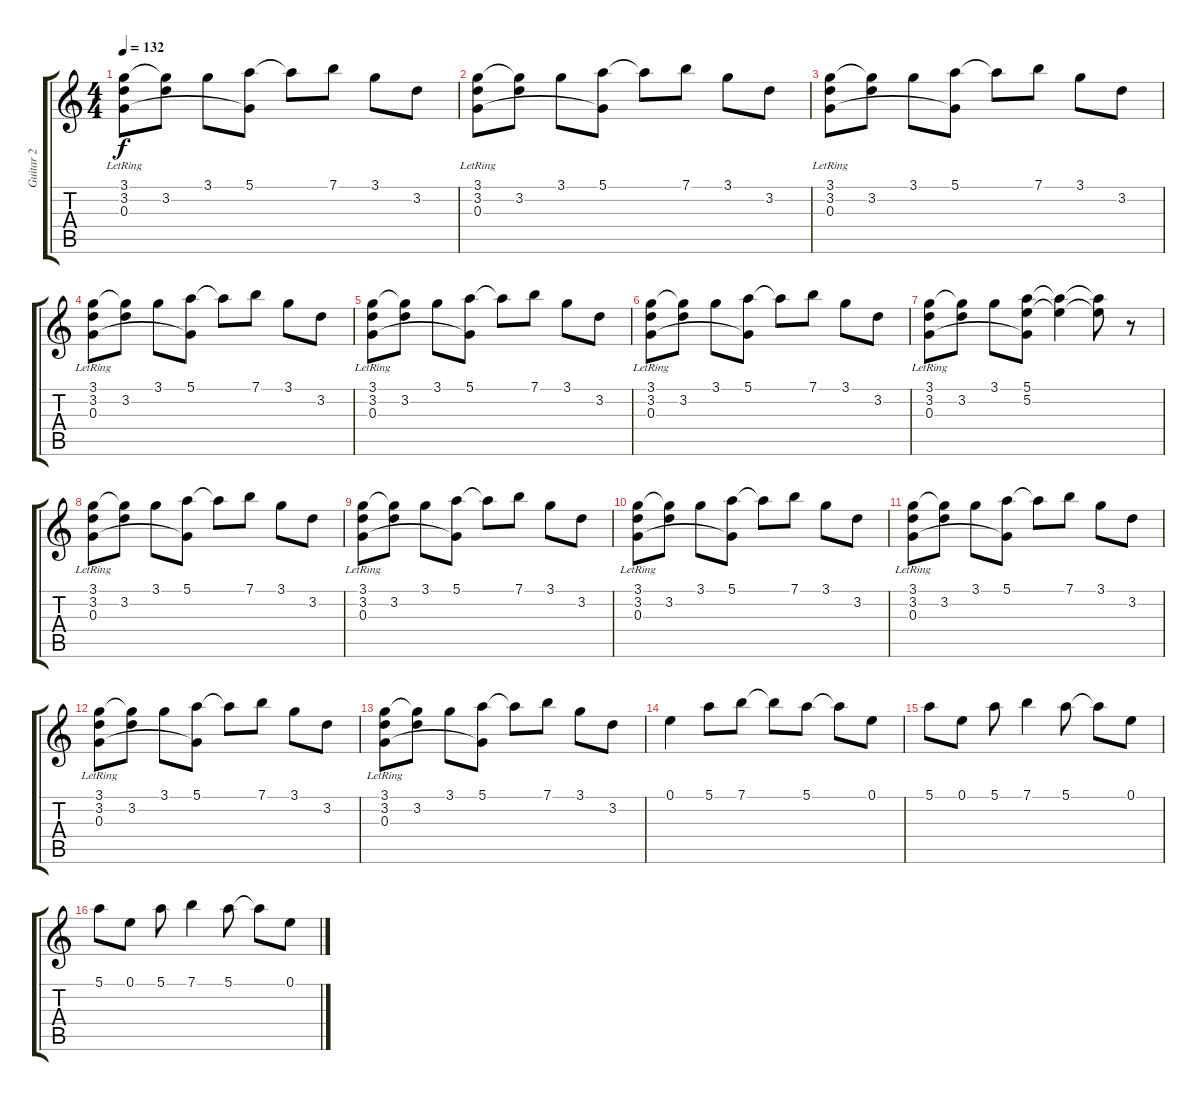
\track ("Guitar 2" "Guitar 2") {instrument distortionguitar}
\staff {score tabs}
\tuning (E4 B3 G3 D3 A2 E2) {hide}
\ts (4 4)
\tempo 132
\clef g2
\ks c
(3.1{lr} 3.2{lr} 0.3).8{dy f} (3.1{t} 3.2).8 3.1.8 (5.1 0.3{t}).8 5.1{t}.8 7.1.8 3.1.8 3.2.8 |
(3.1{lr} 3.2{lr} 0.3).8 (3.1{t} 3.2).8 3.1.8 (5.1 0.3{t}).8 5.1{t}.8 7.1.8 3.1.8 3.2.8 |
(3.1{lr} 3.2{lr} 0.3).8 (3.1{t} 3.2).8 3.1.8 (5.1 0.3{t}).8 5.1{t}.8 7.1.8 3.1.8 3.2.8 |
(3.1{lr} 3.2{lr} 0.3).8 (3.1{t} 3.2).8 3.1.8 (5.1 0.3{t}).8 5.1{t}.8 7.1.8 3.1.8 3.2.8 |
(3.1{lr} 3.2{lr} 0.3).8 (3.1{t} 3.2).8 3.1.8 (5.1 0.3{t}).8 5.1{t}.8 7.1.8 3.1.8 3.2.8 |
(3.1{lr} 3.2{lr} 0.3).8 (3.1{t} 3.2).8 3.1.8 (5.1 0.3{t}).8 5.1{t}.8 7.1.8 3.1.8 3.2.8 |
(3.1{lr} 3.2{lr} 0.3).8 (3.1{t} 3.2).8 3.1.8 (5.1 5.2 0.3{t}).8 (5.1{t} 5.2{t}).4 (5.1{t} 5.2{t}).8 r.8 |
(3.1{lr} 3.2{lr} 0.3).8 (3.1{t} 3.2).8 3.1.8 (5.1 0.3{t}).8 5.1{t}.8 7.1.8 3.1.8 3.2.8 |
(3.1{lr} 3.2{lr} 0.3).8 (3.1{t} 3.2).8 3.1.8 (5.1 0.3{t}).8 5.1{t}.8 7.1.8 3.1.8 3.2.8 |
(3.1{lr} 3.2{lr} 0.3).8 (3.1{t} 3.2).8 3.1.8 (5.1 0.3{t}).8 5.1{t}.8 7.1.8 3.1.8 3.2.8 |
(3.1{lr} 3.2{lr} 0.3).8 (3.1{t} 3.2).8 3.1.8 (5.1 0.3{t}).8 5.1{t}.8 7.1.8 3.1.8 3.2.8 |
(3.1{lr} 3.2{lr} 0.3).8 (3.1{t} 3.2).8 3.1.8 (5.1 0.3{t}).8 5.1{t}.8 7.1.8 3.1.8 3.2.8 |
(3.1{lr} 3.2{lr} 0.3).8 (3.1{t} 3.2).8 3.1.8 (5.1 0.3{t}).8 5.1{t}.8 7.1.8 3.1.8 3.2.8 |
0.1.4 5.1.8 7.1.8 7.1{t}.8 5.1.8 5.1{t}.8 0.1.8 |
5.1.8 0.1.8 5.1.8 7.1.4 5.1.8 5.1{t}.8 0.1.8 |
5.1.8 0.1.8 5.1.8 7.1.4 5.1.8 5.1{t}.8 0.1.8
